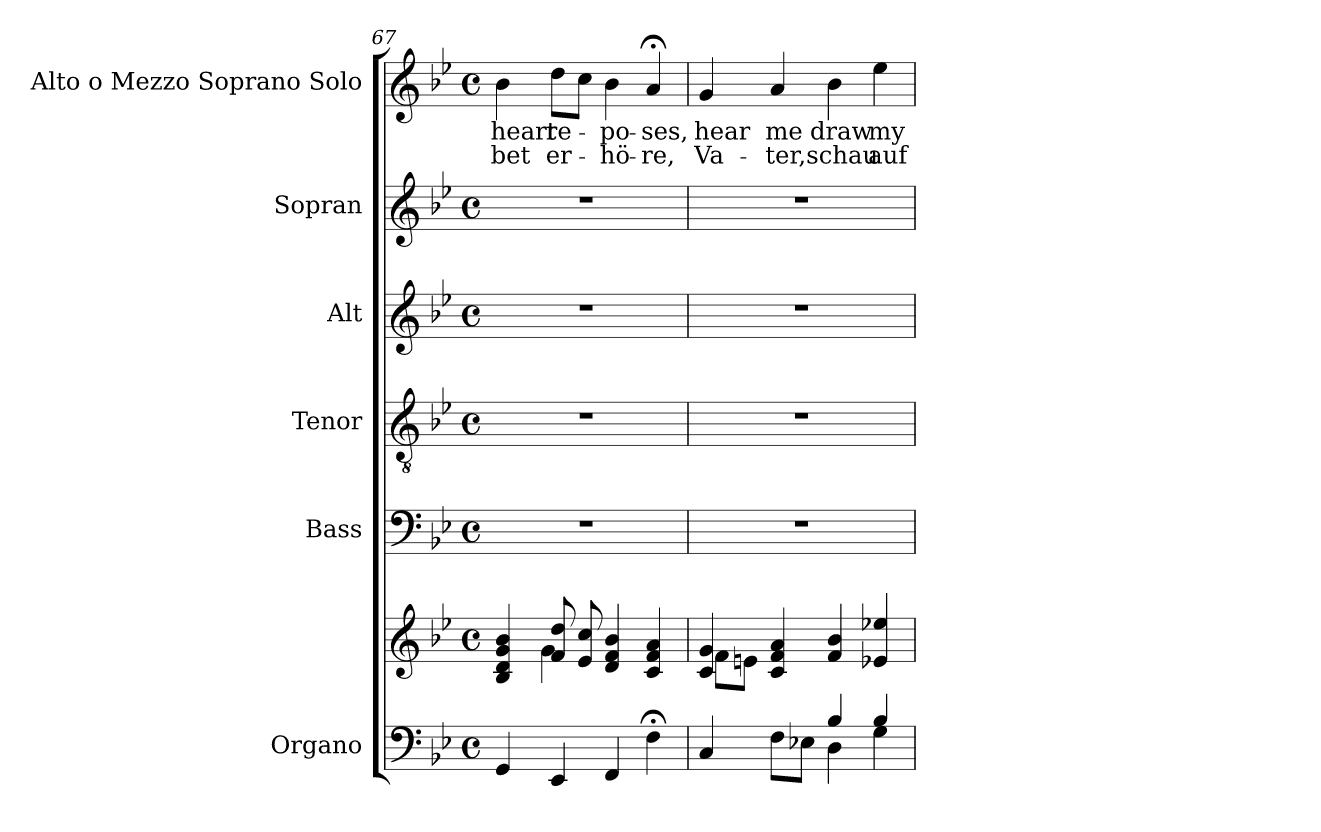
**kern	**kern	**kern	**kern	**kern	**kern	**kern	**text	**text
*part6	*part6	*part5	*part4	*part3	*part2	*part1	*part1	*part1
*staff7	*staff6	*staff5	*staff4	*staff3	*staff2	*staff1	*staff1	*staff1
*I"Organo	*	*I"Bass	*I"Tenor	*I"Alt	*I"Sopran	*I"Alto o Mezzo Soprano Solo	*	*
*	*	*I'B	*I'T	*I'A	*I'S	*I'S o l o	*	*
*clefF4	*clefG2	*clefF4	*clefGv2	*clefG2	*clefG2	*clefG2	*	*
*k[b-e-]	*k[b-e-]	*k[b-e-]	*k[b-e-]	*k[b-e-]	*k[b-e-]	*k[b-e-]	*	*
*M4/4	*M4/4	*M4/4	*M4/4	*M4/4	*M4/4	*M4/4	*	*
*met(c)	*met(c)	*met(c)	*met(c)	*met(c)	*met(c)	*met(c)	*	*
=67	=67	=67	=67	=67	=67	=67	=67	=67
*	*^	*	*	*	*	*	*	*
4GG/	4B-/ 4d/ 4g/ 4b-/	4ryy	1r	1r	1r	1r	4b-\	heart	-bet
4EE-/	8f/ 8dd/	4g\	.	.	.	.	8dd\L	re-	er-
.	8e-/ 8cc/	.	.	.	.	.	8cc\J	.	.
4FF/	4d/ 4f/ 4b-/	2rgyy	.	.	.	.	4b-\	-po-	-hö-
4F;<\	4c/ 4f/ 4a/	.	.	.	.	.	4a;</	-ses,	-re,
=68	=68	=68	=68	=68	=68	=68	=68	=68	=68
*^	*	*	*	*	*	*	*	*	*
4C/	2ryy	4c/ 4g/	8f\L	1r	1r	1r	1r	4g/	hear	Va-
.	.	.	8en\J	.	.	.	.	.	.	.
8F\L	.	4c/ 4f/ 4a/	2.ryy	.	.	.	.	4a/	me	-ter,
8E-X\J	.	.	.	.	.	.	.	.	.	.
4B-/	4D\	4f/ 4b-/	.	.	.	.	.	4b-\	draw	schau
4B-/	4G\	4e-X/ 4ee-X/	.	.	.	.	.	4ee-\	my	auf
*v	*v	*	*	*	*	*	*	*	*	*
*	*v	*v	*	*	*	*	*	*	*
=	=	=	=	=	=	=	=	=
*-	*-	*-	*-	*-	*-	*-	*-	*-
